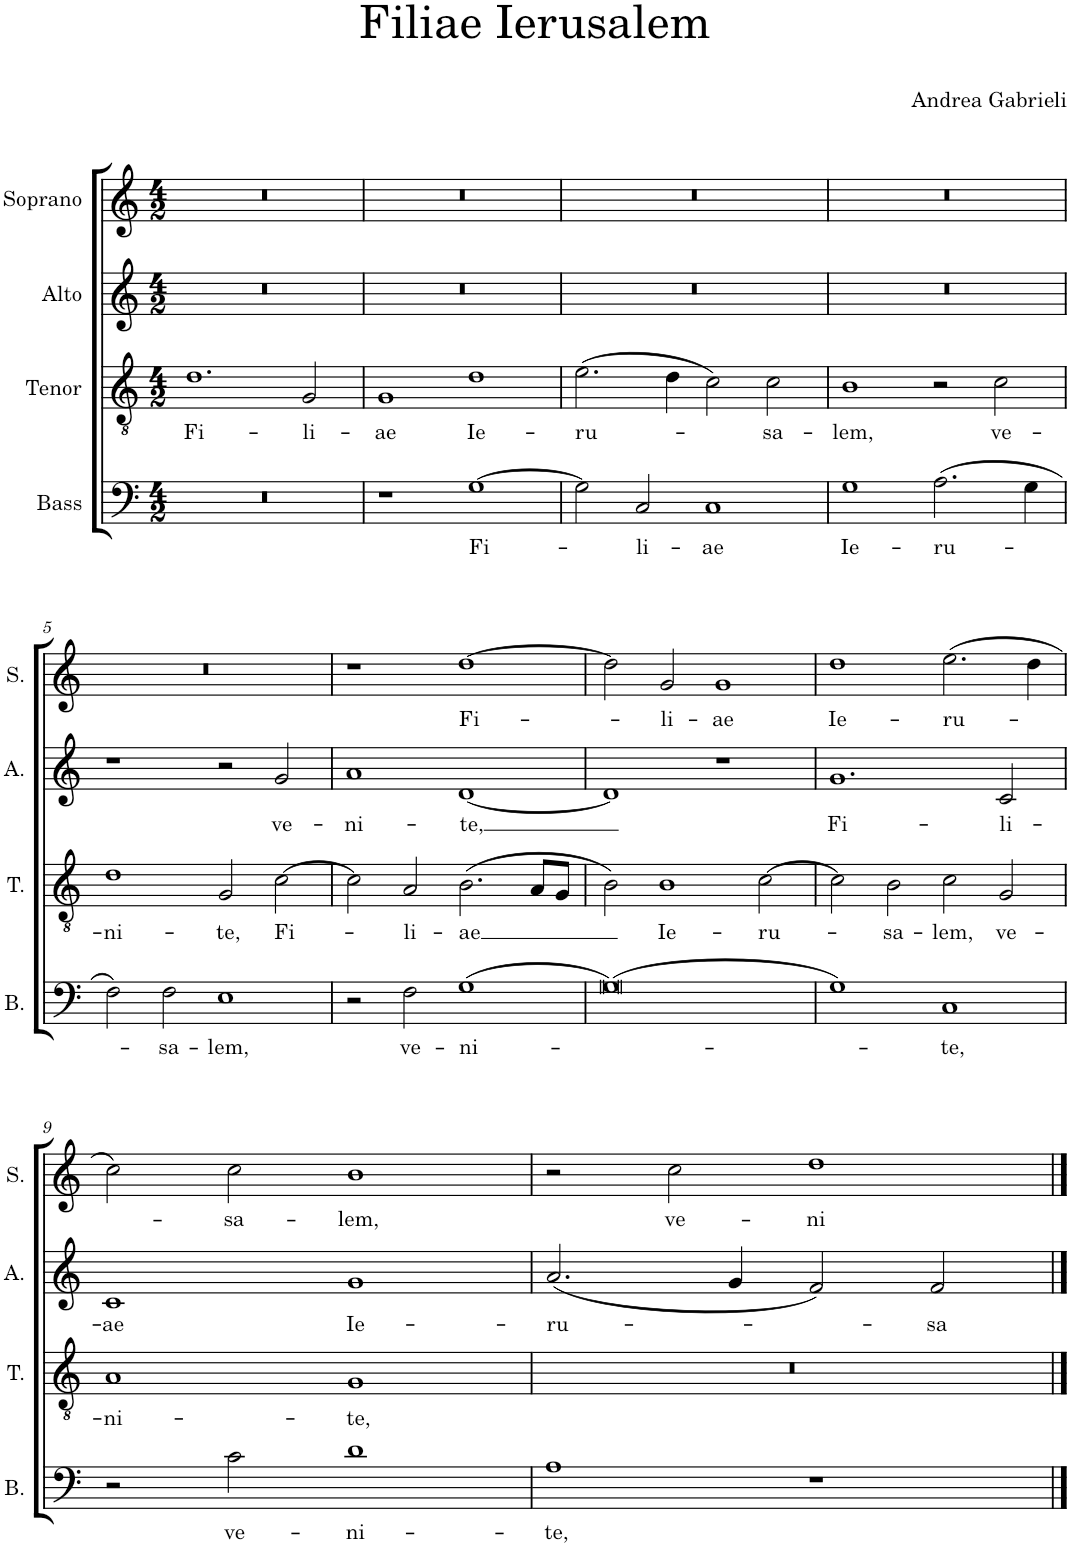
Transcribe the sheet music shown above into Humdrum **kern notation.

**kern	**text	**kern	**text	**kern	**text	**kern	**text
*part4	*part4	*part3	*part3	*part2	*part2	*part1	*part1
*staff4	*staff4	*staff3	*staff3	*staff2	*staff2	*staff1	*staff1
*I"Bass	*	*I"Tenor	*	*I"Alto	*	*I"Soprano	*
*I'B.	*	*I'T.	*	*I'A.	*	*I'S.	*
*clefF4	*	*clefGv2	*	*clefG2	*	*clefG2	*
*k[]	*	*k[]	*	*k[]	*	*k[]	*
*M4/2	*	*M4/2	*	*M4/2	*	*M4/2	*
=1	=1	=1	=1	=1	=1	=1	=1
!	!	!	!LO:LY:b	!	!	!	!
0r	.	1.d	Fi-	0r	.	0r	.
!	!	!	!LO:LY:b	!	!	!	!
.	.	2G/	-li-	.	.	.	.
=2	=2	=2	=2	=2	=2	=2	=2
!	!	!	!LO:LY:b	!	!	!	!
1r	.	1G	-ae	0r	.	0r	.
!	!LO:LY:b	!	!LO:LY:b	!	!	!	!
[1G	Fi-	1d	Ie-	.	.	.	.
=3	=3	=3	=3	=3	=3	=3	=3
!	!	!	!LO:LY:b	!	!	!	!
2G\]	.	(2.e\	-ru-	0r	.	0r	.
!	!LO:LY:b	!	!	!	!	!	!
2C/	-li-	.	.	.	.	.	.
.	.	4d\	.	.	.	.	.
!	!LO:LY:b	!	!	!	!	!	!
1C	-ae	2c\)	.	.	.	.	.
!	!	!	!LO:LY:b	!	!	!	!
.	.	2c\	-sa-	.	.	.	.
=4	=4	=4	=4	=4	=4	=4	=4
!	!LO:LY:b	!	!LO:LY:b	!	!	!	!
1G	Ie-	1B	-lem,	0r	.	0r	.
!	!LO:LY:b	!	!	!	!	!	!
(2.A\	-ru-	2r	.	.	.	.	.
!	!	!	!LO:LY:b	!	!	!	!
.	.	2c\	ve-	.	.	.	.
4G\	.	.	.	.	.	.	.
!!LO:LB:g=z
=5	=5	=5	=5	=5	=5	=5	=5
!	!	!	!LO:LY:b	!	!	!	!
2F\)	.	1d	-ni-	1r	.	0r	.
!	!LO:LY:b	!	!	!	!	!	!
2F\	-sa-	.	.	.	.	.	.
!	!LO:LY:b	!	!LO:LY:b	!	!	!	!
1E	-lem,	2G/	-te,	2r	.	.	.
!	!	!	!LO:LY:b	!	!LO:LY:b	!	!
.	.	[2c\	Fi-	2g/	ve-	.	.
=6	=6	=6	=6	=6	=6	=6	=6
!	!	!	!	!	!LO:LY:b	!	!
2r	.	2c\]	.	1a	-ni-	1r	.
!	!LO:LY:b	!	!LO:LY:b	!	!	!	!
2F\	ve-	2A/	-li-	.	.	.	.
!	!LO:LY:b	!	!LO:LY:b	!	!LO:LY:b	!	!LO:LY:b
(1G	-ni-	(2.B\	-ae	[1d	-te,	[1dd	Fi-
.	.	8A/L	.	.	.	.	.
.	.	8G/J	.	.	.	.	.
=7	=7	=7	=7	=7	=7	=7	=7
(0G)	.	2B\)	.	1d]	.	2dd\]	.
!	!	!	!LO:LY:b	!	!	!	!LO:LY:b
.	.	1B	Ie-	.	.	2g/	-li-
!	!	!	!	!	!	!	!LO:LY:b
.	.	.	.	1r	.	1g	-ae
!	!	!	!LO:LY:b	!	!	!	!
.	.	[2c\	-ru-	.	.	.	.
=8	=8	=8	=8	=8	=8	=8	=8
!	!	!	!	!	!LO:LY:b	!	!LO:LY:b
1G)	.	2c\]	.	1.g	Fi-	1dd	Ie-
!	!	!	!LO:LY:b	!	!	!	!
.	.	2B\	-sa-	.	.	.	.
!	!LO:LY:b	!	!LO:LY:b	!	!	!	!LO:LY:b
1C	-te,	2c\	-lem,	.	.	(2.ee\	-ru-
!	!	!	!LO:LY:b	!	!LO:LY:b	!	!
.	.	2G/	ve-	2c/	-li-	.	.
.	.	.	.	.	.	4dd\	.
!!LO:LB:g=z
=9	=9	=9	=9	=9	=9	=9	=9
!	!	!	!LO:LY:b	!	!LO:LY:b	!	!
2r	.	1A	-ni-	1c	-ae	2cc\)	.
!	!LO:LY:b	!	!	!	!	!	!LO:LY:b
2c\	ve-	.	.	.	.	2cc\	-sa-
!	!LO:LY:b	!	!LO:LY:b	!	!LO:LY:b	!	!LO:LY:b
1d	-ni-	1G	-te,	1g	Ie-	1b	-lem,
=10	=10	=10	=10	=10	=10	=10	=10
!	!LO:LY:b	!	!	!	!LO:LY:b	!	!
1A	-te,	0r	.	(2.a/	-ru-	2r	.
!	!	!	!	!	!	!	!LO:LY:b
.	.	.	.	.	.	2cc\	ve-
.	.	.	.	4g/	.	.	.
!	!	!	!	!	!	!	!LO:LY:b
1r	.	.	.	2f/)	.	1dd	-ni
!	!	!	!	!	!LO:LY:b	!	!
.	.	.	.	2f/	-sa	.	.
==	==	==	==	==	==	==	==
*-	*-	*-	*-	*-	*-	*-	*-
